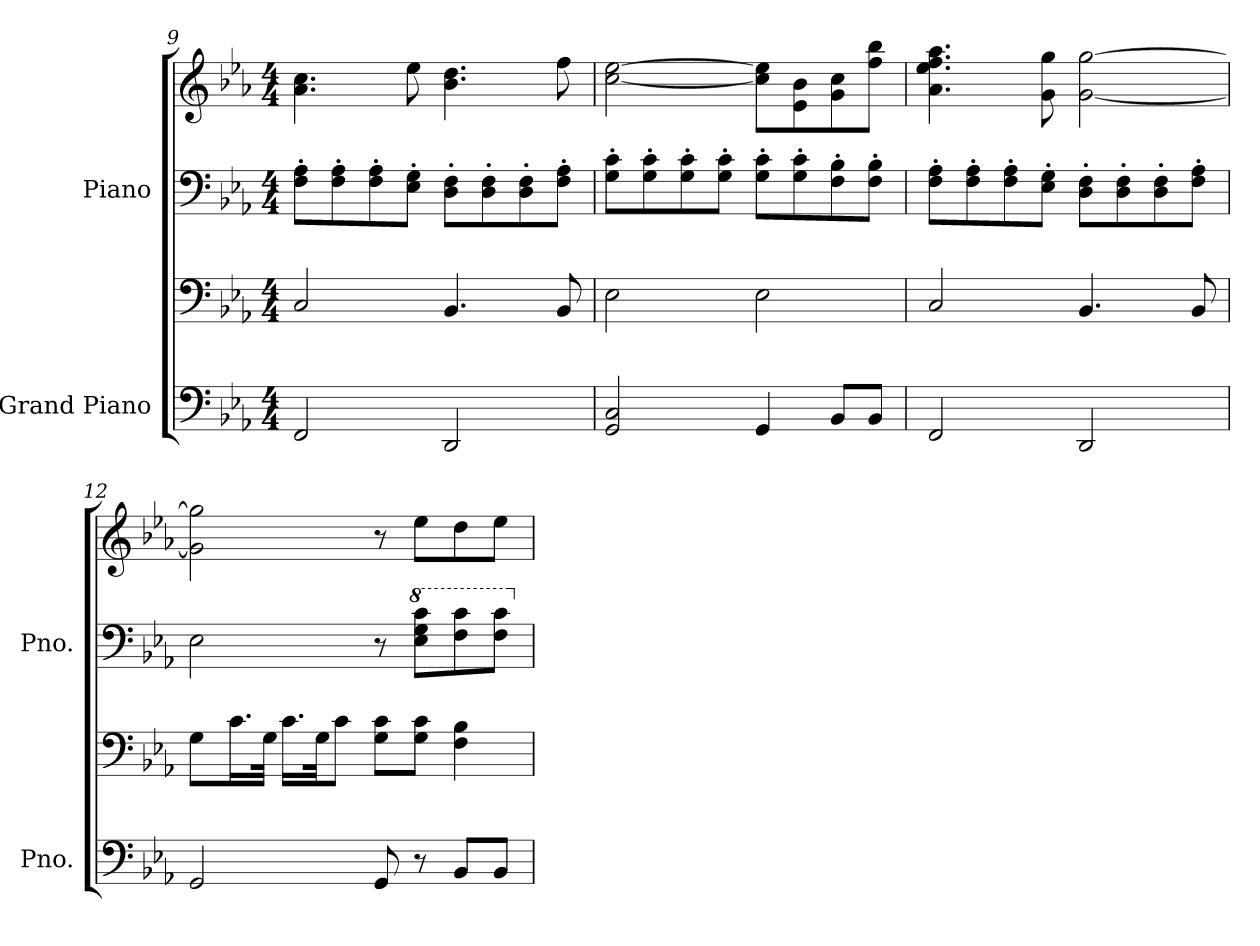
**kern	**kern	**kern	**kern
*part2	*part2	*part1	*part1
*staff4	*staff3	*staff2	*staff1
*I"Grand Piano	*	*I"Piano	*
*I'Pno.	*	*I'Pno.	*
*clefF4	*clefF4	*clefF4	*clefG2
*k[b-e-a-]	*k[b-e-a-]	*k[b-e-a-]	*k[b-e-a-]
*M4/4	*M4/4	*M4/4	*M4/4
=9	=9	=9	=9
2FF/	2C/	8F\' 8A-\'L	4.a-\ 4.cc\
.	.	8F\' 8A-\'	.
.	.	8F\' 8A-\'	.
.	.	8E-\' 8G\'J	8ee-\
2DD/	4.BB-/	8D\' 8F\'L	4.b-\ 4.dd\
.	.	8D\' 8F\'	.
.	.	8D\' 8F\'	.
.	8BB-/	8F\' 8A-\'J	8ff\
!!LO:LB:g=z
=10	=10	=10	=10
2GG/ 2C/	2E-\	8G\' 8c\'L	[2cc\ [2ee-\
.	.	8G\' 8c\'	.
.	.	8G\' 8c\'	.
.	.	8G\' 8c\'J	.
4GG/	2E-\	8G\' 8c\'L	8cc\] 8ee-\]L
.	.	8G\' 8c\'	8e-\ 8b-\
8BB-/L	.	8F\' 8B-\'	8g\ 8cc\
8BB-/J	.	8F\' 8B-\'J	8ff\ 8bb-\J
=11	=11	=11	=11
2FF/	2C/	8F\' 8A-\'L	4.a-\ 4.ee-\ 4.ff\ 4.aa-\
.	.	8F\' 8A-\'	.
.	.	8F\' 8A-\'	.
.	.	8E-\' 8G\'J	8g\ 8gg\
2DD/	4.BB-/	8D\' 8F\'L	[2g\ [2gg\
.	.	8D\' 8F\'	.
.	.	8D\' 8F\'	.
.	8BB-/	8F\' 8A-\'J	.
=12	=12	=12	=12
2GG/	8G\L	2E-\	2g\] 2gg\]
.	16.c\L	.	.
.	32G\JJk	.	.
.	16.c\LL	.	.
.	32G\JK	.	.
.	8c\J	.	.
8GG/	8G\ 8c\L	8r	8r
*	*	*8va	*
8r	8G\ 8c\J	8e-\ 8g\ 8cc\L	8ee-\L
8BB-/L	4F\ 4B-\	8f\ 8cc\	8dd\
8BB-/J	.	8f\ 8cc\J	8ee-\J
*	*	*X8va	*
=	=	=	=
*-	*-	*-	*-
